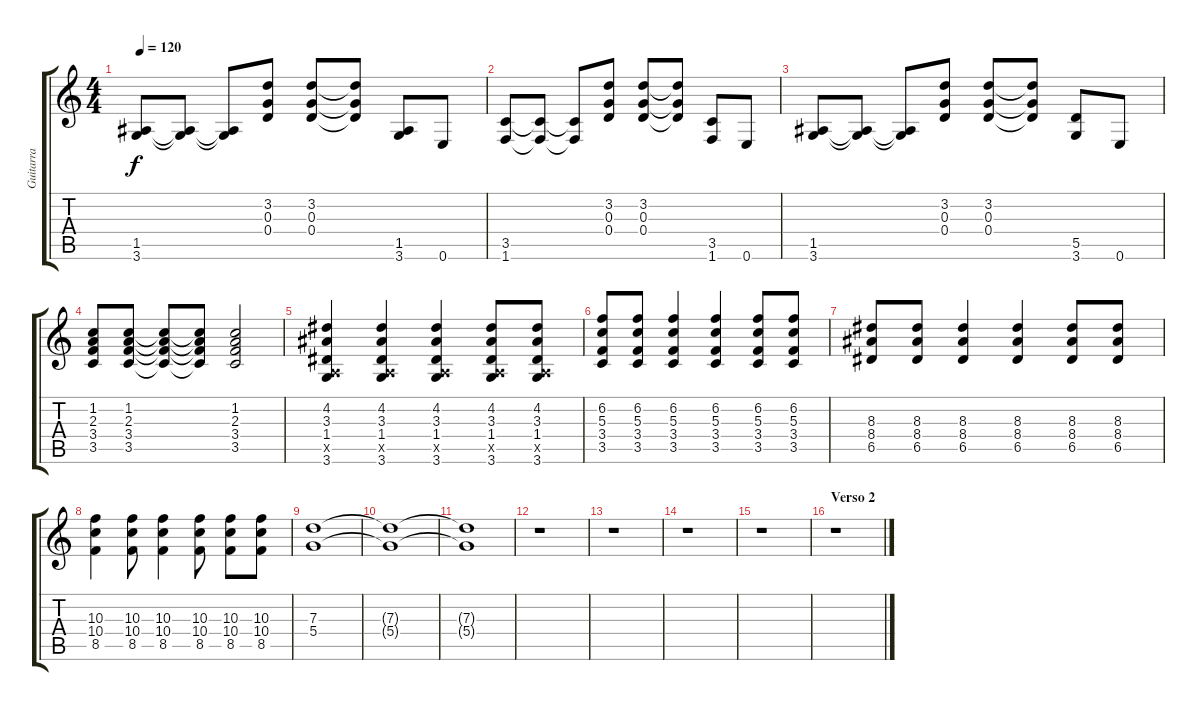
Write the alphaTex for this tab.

\track ("Guitarra" "Guitarra") {instrument distortionguitar}
\staff {score tabs}
\tuning (E4 B3 G3 D3 A2 E2) {hide}
\ts (4 4)
\tempo 120
\clef g2
\ks c
(1.5 3.6).8{dy f instrument distortionguitar} (1.5{t} 3.6{t}).8 (1.5{t} 3.6{t}).8 (3.2 0.3 0.4).8 (3.2 0.3 0.4).8 (3.2{t} 0.3{t} 0.4{t}).8 (1.5 3.6).8 0.6.8 |
(3.5 1.6).8 (3.5{t} 1.6{t}).8 (3.5{t} 1.6{t}).8 (3.2 0.3 0.4).8 (3.2 0.3 0.4).8 (3.2{t} 0.3{t} 0.4{t}).8 (3.5 1.6).8 0.6.8 |
(1.5 3.6).8 (1.5{t} 3.6{t}).8 (1.5{t} 3.6{t}).8 (3.2 0.3 0.4).8 (3.2 0.3 0.4).8 (3.2{t} 0.3{t} 0.4{t}).8 (5.5 3.6).8 0.6.8 |
(1.2 2.3 3.4 3.5).8 (1.2 2.3 3.4 3.5).8 (1.2{t} 2.3{t} 3.4{t} 3.5{t}).8 (1.2{t} 2.3{t} 3.4{t} 3.5{t}).8 (1.2 2.3 3.4 3.5).2 |
(4.2 3.3 1.4 0.5{x} 3.6).4{instrument overdrivenguitar} (4.2 3.3 1.4 0.5{x} 3.6).4 (4.2 3.3 1.4 0.5{x} 3.6).4 (4.2 3.3 1.4 0.5{x} 3.6).8 (4.2 3.3 1.4 0.5{x} 3.6).8 |
(6.2 5.3 3.4 3.5).8 (6.2 5.3 3.4 3.5).8 (6.2 5.3 3.4 3.5).4 (6.2 5.3 3.4 3.5).4 (6.2 5.3 3.4 3.5).8 (6.2 5.3 3.4 3.5).8 |
(8.3 8.4 6.5).8 (8.3 8.4 6.5).8 (8.3 8.4 6.5).4 (8.3 8.4 6.5).4 (8.3 8.4 6.5).8 (8.3 8.4 6.5).8 |
(10.3 10.4 8.5).4 (10.3 10.4 8.5).8 (10.3 10.4 8.5).4 (10.3 10.4 8.5).8 (10.3 10.4 8.5).8 (10.3 10.4 8.5).8 |
(7.3 5.4).1 |
(7.3{t} 5.4{t}).1{volume 12} |
(7.3{t} 5.4{t}).1{volume 9} |
r.1 |
r.1 |
r.1 |
r.1 |
\section ("" "Verso 2")
r.1
